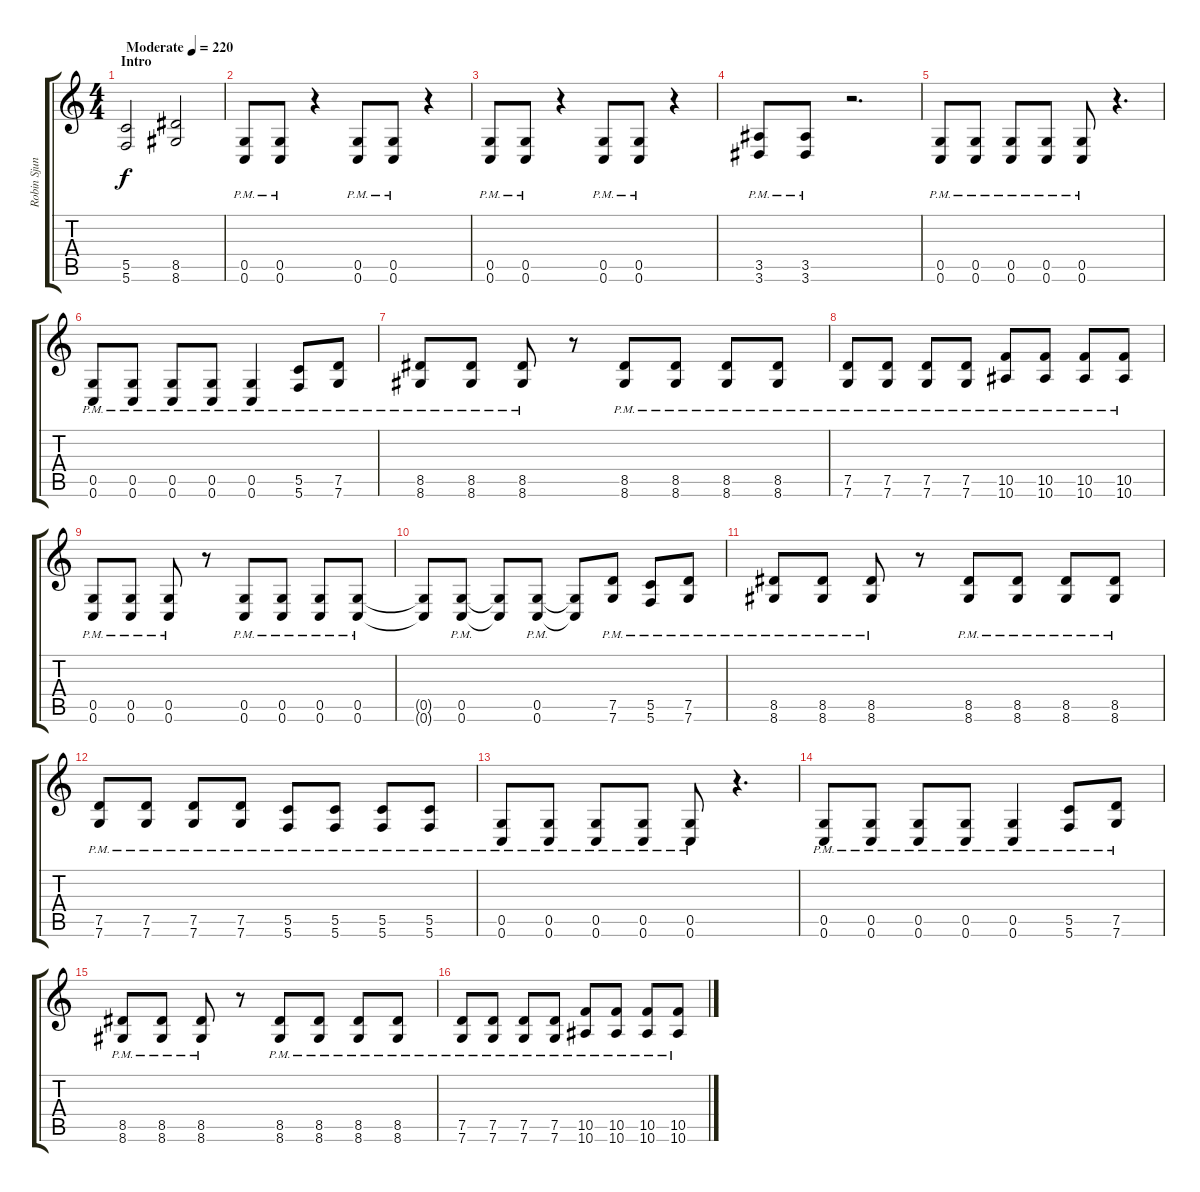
\track ("Robin Sjunnesson" "Robin Sjun") {instrument distortionguitar}
\staff {score tabs}
\tuning (D4 A3 F3 C3 G2 C2) {hide}
\ts (4 4)
\section ("" "Intro")
\tempo (220 "Moderate")
\clef g2
\ks c
(5.5 5.6).2{dy f instrument distortionguitar} (8.5 8.6).2 |
(0.5{pm} 0.6{pm}).8 (0.5{pm} 0.6{pm}).8 r.4 (0.5{pm} 0.6{pm}).8 (0.5{pm} 0.6{pm}).8 r.4 |
(0.5{pm} 0.6{pm}).8 (0.5{pm} 0.6{pm}).8 r.4 (0.5{pm} 0.6{pm}).8 (0.5{pm} 0.6{pm}).8 r.4 |
(3.5{pm} 3.6{pm}).8 (3.5{pm} 3.6{pm}).8 r.2{d} |
(0.5{pm} 0.6{pm}).8 (0.5{pm} 0.6{pm}).8 (0.5{pm} 0.6{pm}).8 (0.5{pm} 0.6{pm}).8 (0.5{pm} 0.6{pm}).8 r.4{d} |
(0.5{pm} 0.6{pm}).8 (0.5{pm} 0.6{pm}).8 (0.5{pm} 0.6{pm}).8 (0.5{pm} 0.6{pm}).8 (0.5{pm} 0.6{pm}).4 (5.5{pm} 5.6{pm}).8 (7.5{pm} 7.6{pm}).8 |
(8.5{pm} 8.6{pm}).8 (8.5{pm} 8.6{pm}).8 (8.5{pm} 8.6{pm}).8 r.8 (8.5{pm} 8.6{pm}).8 (8.5{pm} 8.6{pm}).8 (8.5{pm} 8.6{pm}).8 (8.5{pm} 8.6{pm}).8 |
(7.5{pm} 7.6{pm}).8 (7.5{pm} 7.6{pm}).8 (7.5{pm} 7.6{pm}).8 (7.5{pm} 7.6{pm}).8 (10.5{pm} 10.6{pm}).8 (10.5{pm} 10.6{pm}).8 (10.5{pm} 10.6{pm}).8 (10.5{pm} 10.6{pm}).8 |
(0.5{pm} 0.6{pm}).8 (0.5{pm} 0.6{pm}).8 (0.5{pm} 0.6{pm}).8 r.8 (0.5{pm} 0.6{pm}).8 (0.5{pm} 0.6{pm}).8 (0.5{pm} 0.6{pm}).8 (0.5{pm} 0.6{pm}).8 |
(0.5{t} 0.6{t}).8 (0.5{pm} 0.6{pm}).8 (0.5{t} 0.6{t}).8 (0.5{pm} 0.6{pm}).8 (0.5{t} 0.6{t}).8 (7.5{pm} 7.6{pm}).8 (5.5{pm} 5.6{pm}).8 (7.5{pm} 7.6{pm}).8 |
(8.5{pm} 8.6{pm}).8 (8.5{pm} 8.6{pm}).8 (8.5{pm} 8.6{pm}).8 r.8 (8.5{pm} 8.6{pm}).8 (8.5{pm} 8.6{pm}).8 (8.5{pm} 8.6{pm}).8 (8.5{pm} 8.6{pm}).8 |
(7.5{pm} 7.6{pm}).8 (7.5{pm} 7.6{pm}).8 (7.5{pm} 7.6{pm}).8 (7.5{pm} 7.6{pm}).8 (5.5{pm} 5.6{pm}).8 (5.5{pm} 5.6{pm}).8 (5.5{pm} 5.6{pm}).8 (5.5{pm} 5.6{pm}).8 |
(0.5{pm} 0.6{pm}).8 (0.5{pm} 0.6{pm}).8 (0.5{pm} 0.6{pm}).8 (0.5{pm} 0.6{pm}).8 (0.5{pm} 0.6{pm}).8 r.4{d} |
(0.5{pm} 0.6{pm}).8 (0.5{pm} 0.6{pm}).8 (0.5{pm} 0.6{pm}).8 (0.5{pm} 0.6{pm}).8 (0.5{pm} 0.6{pm}).4 (5.5{pm} 5.6{pm}).8 (7.5{pm} 7.6{pm}).8 |
(8.5{pm} 8.6{pm}).8 (8.5{pm} 8.6{pm}).8 (8.5{pm} 8.6{pm}).8 r.8 (8.5{pm} 8.6{pm}).8 (8.5{pm} 8.6{pm}).8 (8.5{pm} 8.6{pm}).8 (8.5{pm} 8.6{pm}).8 |
(7.5{pm} 7.6{pm}).8 (7.5{pm} 7.6{pm}).8 (7.5{pm} 7.6{pm}).8 (7.5{pm} 7.6{pm}).8 (10.5{pm} 10.6{pm}).8 (10.5{pm} 10.6{pm}).8 (10.5{pm} 10.6{pm}).8 (10.5{pm} 10.6{pm}).8
